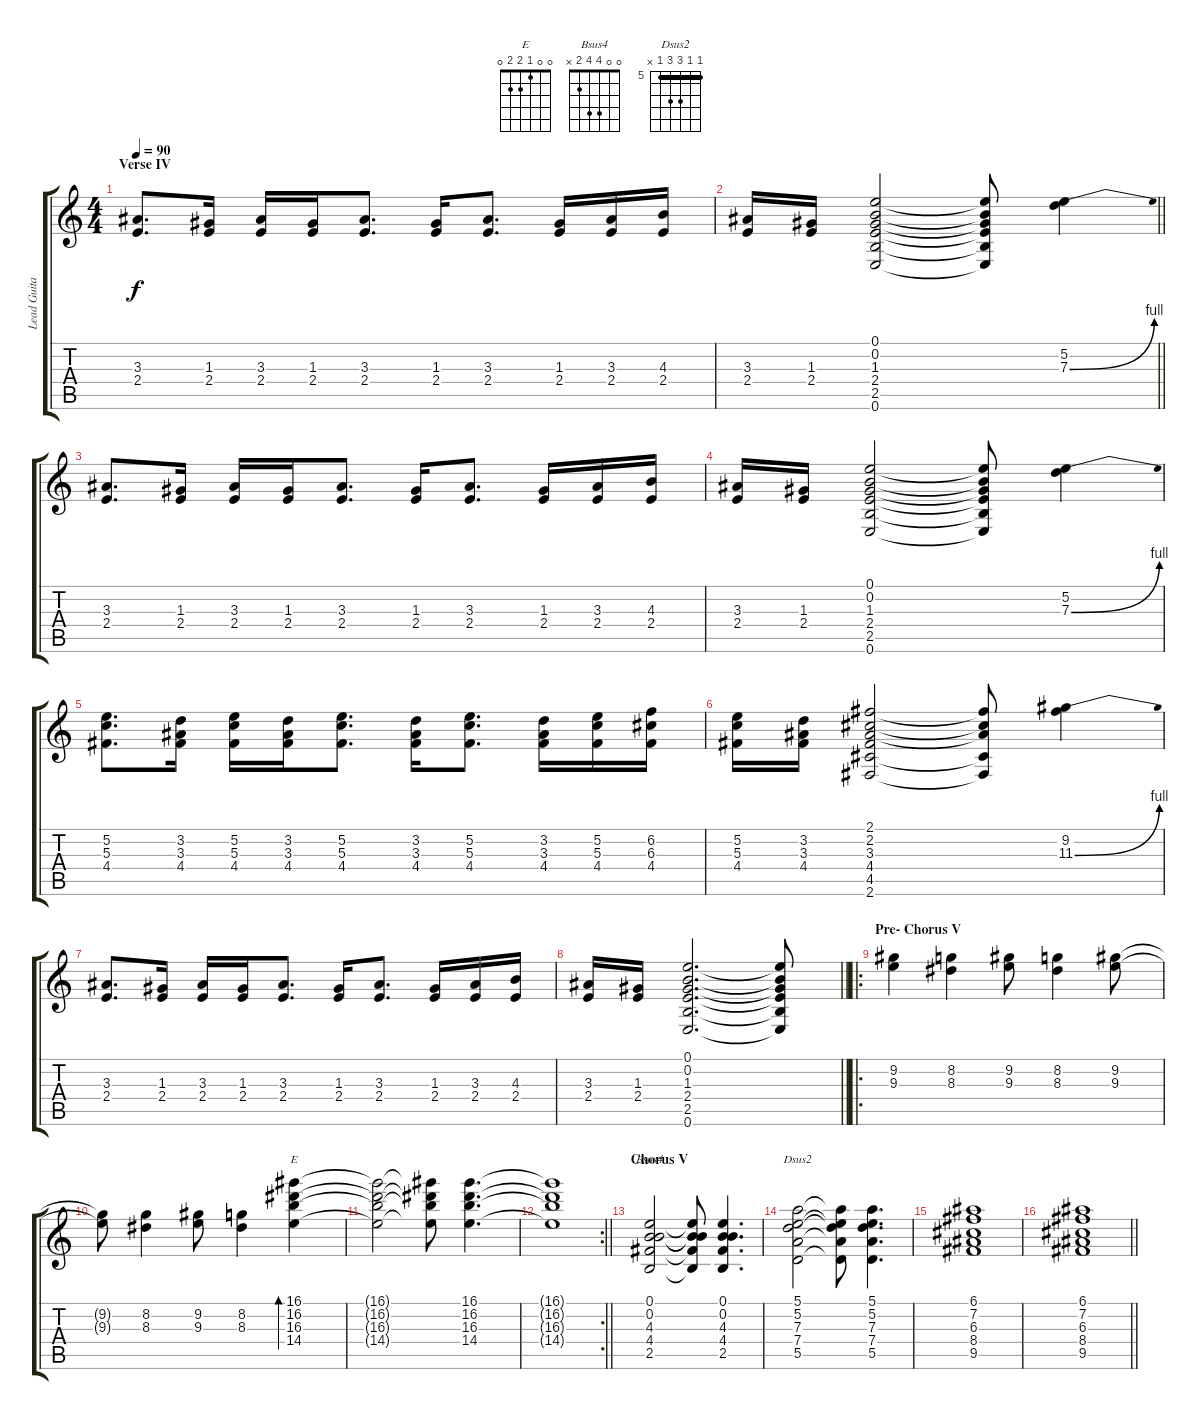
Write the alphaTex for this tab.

\track ("Lead Guitar" "Lead Guita") {instrument distortionguitar}
\staff {score tabs}
\tuning (E4 B3 G3 D3 A2 E2) {hide}
\chord ("E" 0 0 1 2 2 0)
\chord ("Bsus4" 0 0 4 4 2 x)
\chord ("Dsus2" 5 5 7 7 5 x) {firstfret 5 barre 5}
\ts (4 4)
\section ("" "Verse IV")
\tempo 90
\clef g2
\ks c
(3.3 2.4).8{d dy f} (1.3 2.4).16 (3.3 2.4).16 (1.3 2.4).16 (3.3 2.4).8{d} (1.3 2.4).16 (3.3 2.4).8{d} (1.3 2.4).16 (3.3 2.4).16 (4.3 2.4).16 |
\barLineRight lightlight
(3.3 2.4).16 (1.3 2.4).16 (0.1 0.2 1.3 2.4 2.5 0.6).2 (0.1{t} 0.2{t} 1.3{t} 2.4{t} 2.5{t} 0.6{t}).8 (5.2 7.3{be (bend 0 0 60 4)}).4 |
(3.3 2.4).8{d} (1.3 2.4).16 (3.3 2.4).16 (1.3 2.4).16 (3.3 2.4).8{d} (1.3 2.4).16 (3.3 2.4).8{d} (1.3 2.4).16 (3.3 2.4).16 (4.3 2.4).16 |
(3.3 2.4).16 (1.3 2.4).16 (0.1 0.2 1.3 2.4 2.5 0.6).2 (0.1{t} 0.2{t} 1.3{t} 2.4{t} 2.5{t} 0.6{t}).8 (5.2 7.3{be (bend 0 0 60 4)}).4 |
(5.2 5.3 4.4).8{d} (3.2 3.3 4.4).16 (5.2 5.3 4.4).16 (3.2 3.3 4.4).16 (5.2 5.3 4.4).8{d} (3.2 3.3 4.4).16 (5.2 5.3 4.4).8{d} (3.2 3.3 4.4).16 (5.2 5.3 4.4).16 (6.2 6.3 4.4).16 |
(5.2 5.3 4.4).16 (3.2 3.3 4.4).16 (2.1 2.2 3.3 4.4 4.5 2.6).2 (2.1{t} 2.2{t} 3.3{t} 4.5{t} 2.6{t}).8 (9.2 11.3{be (bend 0 0 60 4)}).4 |
(3.3 2.4).8{d} (1.3 2.4).16 (3.3 2.4).16 (1.3 2.4).16 (3.3 2.4).8{d} (1.3 2.4).16 (3.3 2.4).8{d} (1.3 2.4).16 (3.3 2.4).16 (4.3 2.4).16 |
\barLineRight lightlight
(3.3 2.4).16 (1.3 2.4).16 (0.1 0.2 1.3 2.4 2.5 0.6).2{d} (0.1{t} 0.2{t} 1.3{t} 2.4{t} 2.5{t} 0.6{t}).8 |
\ro
\section ("" "Pre- Chorus V")
(9.2 9.3).4 (8.2 8.3).4 (9.2 9.3).8 (8.2 8.3).4 (9.2 9.3).8 |
(9.2{t} 9.3{t}).8 (8.2 8.3).4 (9.2 9.3).8 (8.2 8.3).4 (16.1 16.2 16.3 14.4).4{bd 120 ch "E"} |
(16.1{t} 16.2{t} 16.3{t} 14.4{t}).2 (16.1{t} 16.2{t} 16.3{t} 14.4{t}).8 (16.1 16.2 16.3 14.4).4{d} |
\rc 2
\barLineRight lightlight
(16.1{t} 16.2{t} 16.3{t} 14.4{t}).1 |
\section ("" "Chorus V")
(0.1 0.2 4.3 4.4 2.5).2{ch "Bsus4"} (0.1{t} 0.2{t} 4.3{t} 4.4{t} 2.5{t}).8 (0.1 0.2 4.3 4.4 2.5).4{d} |
(5.1 5.2 7.3 7.4 5.5).2{ch "Dsus2"} (5.1{t} 5.2{t} 7.3{t} 7.4{t} 5.5{t}).8 (5.1 5.2 7.3 7.4 5.5).4{d} |
(6.1 7.2 6.3 8.4 9.5).1 |
\barLineRight lightlight
(6.1 7.2 6.3 8.4 9.5).1
